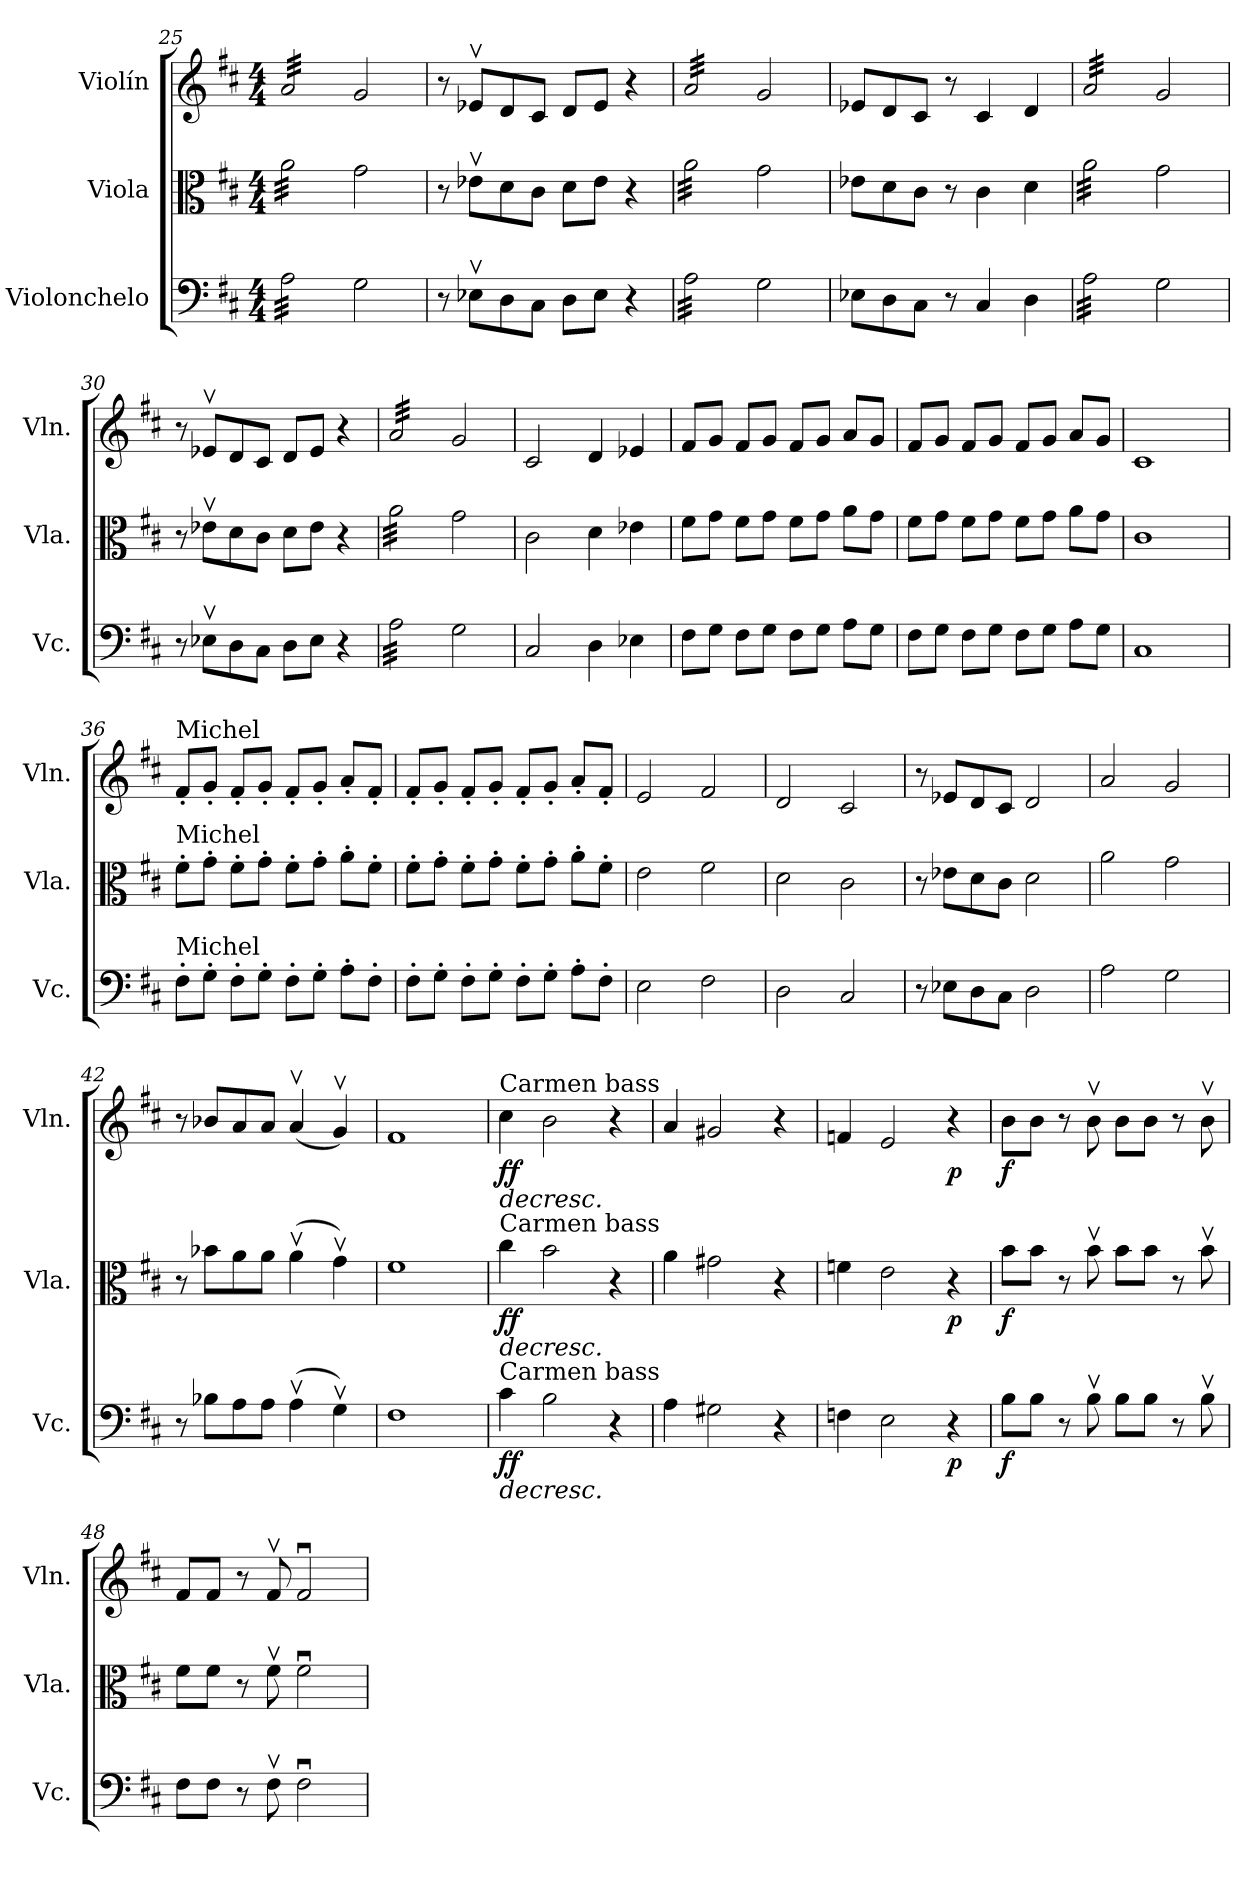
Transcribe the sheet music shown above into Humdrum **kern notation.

**kern	**dynam	**kern	**dynam	**kern	**dynam
*part3	*part3	*part2	*part2	*part1	*part1
*staff3	*staff3	*staff2	*staff2	*staff1	*staff1
*I"Violonchelo	*	*I"Viola	*	*I"Violín	*
*I'Vc.	*	*I'Vla.	*	*I'Vln.	*
!!LO:LB:g=z
*clefF4	*	*clefC3	*	*clefG2	*
*k[f#c#]	*	*k[f#c#]	*	*k[f#c#]	*
*M4/4	*	*M4/4	*	*M4/4	*
=25	=25	=25	=25	=25	=25
!	!	!	!	!LO:TX:a:t=Max	!
!	!	!LO:TX:a:t=Max	!	!	!
!LO:TX:a:t=Max	!	!	!	!	!
*tremolo	*	*	*	*	*
*	*	*tremolo	*	*	*
*	*	*	*	*tremolo	*
(>32A\LLL	.	(>32a\LLL	.	(<32a/LLL	.
(>32A\	.	(>32a\	.	(<32a/	.
(>32A\	.	(>32a\	.	(<32a/	.
(>32A\	.	(>32a\	.	(<32a/	.
(>32A\	.	(>32a\	.	(<32a/	.
(>32A\	.	(>32a\	.	(<32a/	.
(>32A\	.	(>32a\	.	(<32a/	.
(>32A\	.	(>32a\	.	(<32a/	.
(>32A\	.	(>32a\	.	(<32a/	.
(>32A\	.	(>32a\	.	(<32a/	.
(>32A\	.	(>32a\	.	(<32a/	.
(>32A\	.	(>32a\	.	(<32a/	.
(>32A\	.	(>32a\	.	(<32a/	.
(>32A\	.	(>32a\	.	(<32a/	.
(>32A\	.	(>32a\	.	(<32a/	.
32A\JJJ	.	32a\JJJ	.	32a/JJJ	.
*	*	*	*	*Xtremolo	*
*	*	*Xtremolo	*	*	*
*Xtremolo	*	*	*	*	*
2G\)	.	2g\)	.	2g/)	.
=26	=26	=26	=26	=26	=26
8r	.	8r	.	8r	.
8E-Xv\L	.	8e-Xv\L	.	8e-Xv/L	.
8D\	.	8d\	.	8d/	.
8C#\J	.	8c#\J	.	8c#/J	.
8D\L	.	8d\L	.	8d/L	.
8E-\J	.	8e-\J	.	8e-/J	.
4r	.	4r	.	4r	.
=27	=27	=27	=27	=27	=27
*tremolo	*	*	*	*	*
*	*	*tremolo	*	*	*
*	*	*	*	*tremolo	*
(>32A\LLL	.	(>32a\LLL	.	(<32a/LLL	.
(>32A\	.	(>32a\	.	(<32a/	.
(>32A\	.	(>32a\	.	(<32a/	.
(>32A\	.	(>32a\	.	(<32a/	.
(>32A\	.	(>32a\	.	(<32a/	.
(>32A\	.	(>32a\	.	(<32a/	.
(>32A\	.	(>32a\	.	(<32a/	.
(>32A\	.	(>32a\	.	(<32a/	.
(>32A\	.	(>32a\	.	(<32a/	.
(>32A\	.	(>32a\	.	(<32a/	.
(>32A\	.	(>32a\	.	(<32a/	.
(>32A\	.	(>32a\	.	(<32a/	.
(>32A\	.	(>32a\	.	(<32a/	.
(>32A\	.	(>32a\	.	(<32a/	.
(>32A\	.	(>32a\	.	(<32a/	.
32A\JJJ	.	32a\JJJ	.	32a/JJJ	.
*	*	*	*	*Xtremolo	*
*	*	*Xtremolo	*	*	*
*Xtremolo	*	*	*	*	*
2G\)	.	2g\)	.	2g/)	.
=28	=28	=28	=28	=28	=28
8E-X\L	.	8e-X\L	.	8e-X/L	.
8D\	.	8d\	.	8d/	.
8C#\J	.	8c#\J	.	8c#/J	.
8r	.	8r	.	8r	.
4C#/	.	4c#\	.	4c#/	.
4D\	.	4d\	.	4d/	.
=29	=29	=29	=29	=29	=29
*tremolo	*	*	*	*	*
*	*	*tremolo	*	*	*
*	*	*	*	*tremolo	*
(>32A\LLL	.	(>32a\LLL	.	(<32a/LLL	.
(>32A\	.	(>32a\	.	(<32a/	.
(>32A\	.	(>32a\	.	(<32a/	.
(>32A\	.	(>32a\	.	(<32a/	.
(>32A\	.	(>32a\	.	(<32a/	.
(>32A\	.	(>32a\	.	(<32a/	.
(>32A\	.	(>32a\	.	(<32a/	.
(>32A\	.	(>32a\	.	(<32a/	.
(>32A\	.	(>32a\	.	(<32a/	.
(>32A\	.	(>32a\	.	(<32a/	.
(>32A\	.	(>32a\	.	(<32a/	.
(>32A\	.	(>32a\	.	(<32a/	.
(>32A\	.	(>32a\	.	(<32a/	.
(>32A\	.	(>32a\	.	(<32a/	.
(>32A\	.	(>32a\	.	(<32a/	.
32A\JJJ	.	32a\JJJ	.	32a/JJJ	.
*	*	*	*	*Xtremolo	*
*	*	*Xtremolo	*	*	*
*Xtremolo	*	*	*	*	*
2G\)	.	2g\)	.	2g/)	.
=30	=30	=30	=30	=30	=30
8r	.	8r	.	8r	.
8E-Xv\L	.	8e-Xv\L	.	8e-Xv/L	.
8D\	.	8d\	.	8d/	.
8C#\J	.	8c#\J	.	8c#/J	.
8D\L	.	8d\L	.	8d/L	.
8E-\J	.	8e-\J	.	8e-/J	.
4r	.	4r	.	4r	.
!!LO:LB:g=z
=31	=31	=31	=31	=31	=31
*tremolo	*	*	*	*	*
*	*	*tremolo	*	*	*
*	*	*	*	*tremolo	*
(>32A\LLL	.	(>32a\LLL	.	(<32a/LLL	.
(>32A\	.	(>32a\	.	(<32a/	.
(>32A\	.	(>32a\	.	(<32a/	.
(>32A\	.	(>32a\	.	(<32a/	.
(>32A\	.	(>32a\	.	(<32a/	.
(>32A\	.	(>32a\	.	(<32a/	.
(>32A\	.	(>32a\	.	(<32a/	.
(>32A\	.	(>32a\	.	(<32a/	.
(>32A\	.	(>32a\	.	(<32a/	.
(>32A\	.	(>32a\	.	(<32a/	.
(>32A\	.	(>32a\	.	(<32a/	.
(>32A\	.	(>32a\	.	(<32a/	.
(>32A\	.	(>32a\	.	(<32a/	.
(>32A\	.	(>32a\	.	(<32a/	.
(>32A\	.	(>32a\	.	(<32a/	.
32A\JJJ	.	32a\JJJ	.	32a/JJJ	.
*	*	*	*	*Xtremolo	*
*	*	*Xtremolo	*	*	*
*Xtremolo	*	*	*	*	*
2G\)	.	2g\)	.	2g/)	.
=32	=32	=32	=32	=32	=32
2C#/	.	2c#\	.	2c#/	.
4D\	.	4d\	.	4d/	.
4E-X\	.	4e-X\	.	4e-X/	.
=33	=33	=33	=33	=33	=33
8F#\L	.	8f#\L	.	8f#/L	.
8G\J	.	8g\J	.	8g/J	.
8F#\L	.	8f#\L	.	8f#/L	.
8G\J	.	8g\J	.	8g/J	.
8F#\L	.	8f#\L	.	8f#/L	.
8G\J	.	8g\J	.	8g/J	.
8A\L	.	8a\L	.	8a/L	.
8G\J	.	8g\J	.	8g/J	.
=34	=34	=34	=34	=34	=34
8F#\L	.	8f#\L	.	8f#/L	.
8G\J	.	8g\J	.	8g/J	.
8F#\L	.	8f#\L	.	8f#/L	.
8G\J	.	8g\J	.	8g/J	.
8F#\L	.	8f#\L	.	8f#/L	.
8G\J	.	8g\J	.	8g/J	.
8A\L	.	8a\L	.	8a/L	.
8G\J	.	8g\J	.	8g/J	.
=35	=35	=35	=35	=35	=35
1C#	.	1c#	.	1c#	.
!!LO:PB:g=z
=36	=36	=36	=36	=36	=36
!	!	!	!	!LO:TX:a:t=Michel	!
!	!	!LO:TX:a:t=Michel	!	!	!
!LO:TX:a:t=Michel	!	!	!	!	!
8F#'\L	.	8f#'\L	.	8f#'/L	.
8G'\J	.	8g'\J	.	8g'/J	.
8F#'\L	.	8f#'\L	.	8f#'/L	.
8G'\J	.	8g'\J	.	8g'/J	.
8F#'\L	.	8f#'\L	.	8f#'/L	.
8G'\J	.	8g'\J	.	8g'/J	.
8A'\L	.	8a'\L	.	8a'/L	.
8F#'\J	.	8f#'\J	.	8f#'/J	.
=37	=37	=37	=37	=37	=37
8F#'\L	.	8f#'\L	.	8f#'/L	.
8G'\J	.	8g'\J	.	8g'/J	.
8F#'\L	.	8f#'\L	.	8f#'/L	.
8G'\J	.	8g'\J	.	8g'/J	.
8F#'\L	.	8f#'\L	.	8f#'/L	.
8G'\J	.	8g'\J	.	8g'/J	.
8A'\L	.	8a'\L	.	8a'/L	.
8F#'\J	.	8f#'\J	.	8f#'/J	.
=38	=38	=38	=38	=38	=38
2E\	.	2e\	.	2e/	.
2F#\	.	2f#\	.	2f#/	.
=39	=39	=39	=39	=39	=39
2D\	.	2d\	.	2d/	.
2C#/	.	2c#\	.	2c#/	.
!!LO:LB:g=z
=40	=40	=40	=40	=40	=40
8r	.	8r	.	8r	.
8E-X\L	.	8e-X\L	.	8e-X/L	.
8D\	.	8d\	.	8d/	.
8C#\J	.	8c#\J	.	8c#/J	.
2D\	.	2d\	.	2d/	.
=41	=41	=41	=41	=41	=41
2A\	.	2a\	.	2a/	.
2G\	.	2g\	.	2g/	.
=42	=42	=42	=42	=42	=42
8r	.	8r	.	8r	.
8B-X\L	.	8b-X\L	.	8b-X/L	.
8A\	.	8a\	.	8a/	.
8A\J	.	8a\J	.	8a/J	.
(>4Av\	.	(>4av\	.	(<4av/	.
4Gv\)	.	4gv\)	.	4gv/)	.
=43	=43	=43	=43	=43	=43
1F#	.	1f#	.	1f#	.
!!LO:LB:g=z
=44	=44	=44	=44	=44	=44
!	!	!	!	!LO:TX:a:t=Carmen bass	!
!	!	!LO:TX:a:t=Carmen bass	!	!	!
!LO:TX:a:t=Carmen bass	!	!	!	!	!
!	!LO:HP:b	!	!LO:HP:b	!	!LO:HP:b
!	!LO:DY:n=1:b	!	!LO:DY:n=1:b	!	!LO:DY:n=1:b
4c#\	> ff	4cc#\	> ff	4cc#\	> ff
2B\	.	2b\	.	2b\	.
4r	.	4r	.	4r	.
=45	=45	=45	=45	=45	=45
4A\	.	4a\	.	4a/	.
2G#X\	.	2g#X\	.	2g#X/	.
4r	.	4r	.	4r	.
=46	=46	=46	=46	=46	=46
4Fn\	.	4fn\	.	4fn/	.
2E\	.	2e\	.	2e/	.
!	!LO:DY:b	!	!LO:DY:b	!	!LO:DY:b
4r	p	4r	p	4r	p
.	]	.	]	.	]
=47	=47	=47	=47	=47	=47
!	!LO:DY:b	!	!LO:DY:b	!	!LO:DY:b
8B\L	f	8b\L	f	8b\L	f
8B\J	.	8b\J	.	8b\J	.
8r	.	8r	.	8r	.
8Bv\	.	8bv\	.	8bv\	.
8B\L	.	8b\L	.	8b\L	.
8B\J	.	8b\J	.	8b\J	.
8r	.	8r	.	8r	.
8Bv\	.	8bv\	.	8bv\	.
!!LO:PB:g=z
=48	=48	=48	=48	=48	=48
8F#\L	.	8f#\L	.	8f#/L	.
8F#\J	.	8f#\J	.	8f#/J	.
8r	.	8r	.	8r	.
8F#v\	.	8f#v\	.	8f#v/	.
2F#u\	.	2f#u\	.	2f#u/	.
=	=	=	=	=	=
*-	*-	*-	*-	*-	*-
